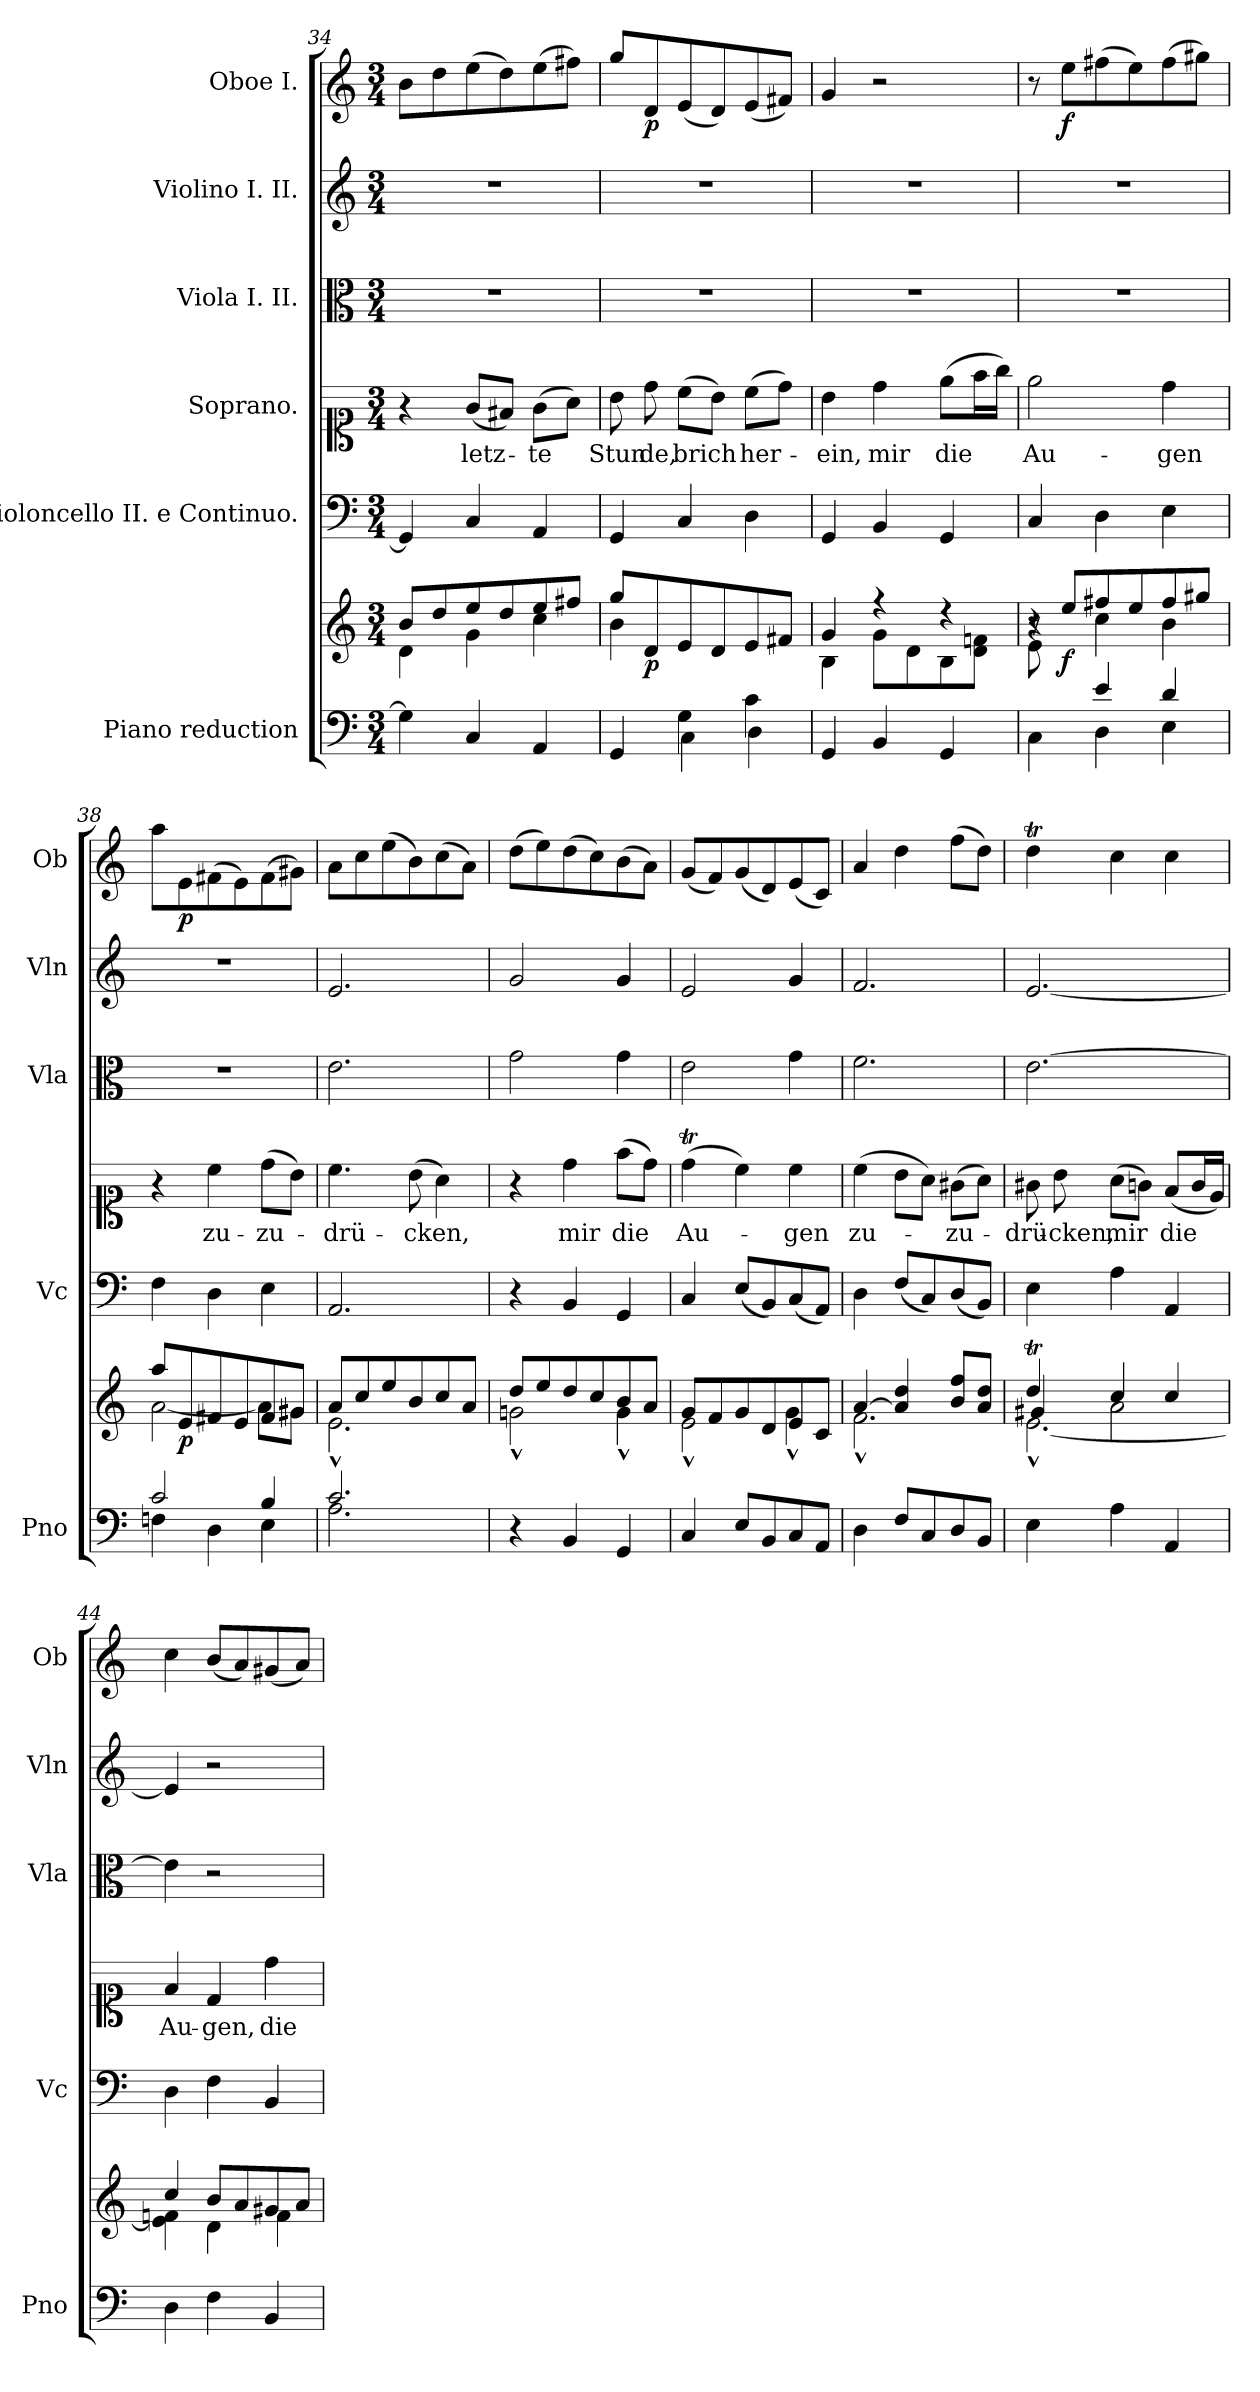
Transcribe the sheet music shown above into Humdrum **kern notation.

**kern	**kern	**dynam	**kern	**kern	**text	**kern	**kern	**kern	**dynam
*part6	*part6	*part6	*part5	*part4	*part4	*part3	*part2	*part1	*part1
*staff7	*staff6	*staff6/7	*staff5	*staff4	*staff4	*staff3	*staff2	*staff1	*staff1
*I"Piano reduction	*	*	*I"Violoncello II.  e Continuo.	*I"Soprano.	*	*I"Viola I. II.	*I"Violino I. II.	*I"Oboe I.	*
*I'Pno	*	*	*I'Vc	*	*	*I'Vla	*I'Vln	*I'Ob	*
*clefF4	*clefG2	*	*clefF4	*clefC1	*	*clefC3	*clefG2	*clefG2	*
*k[]	*k[]	*	*k[]	*k[]	*	*k[]	*k[]	*k[]	*
*M3/4	*M3/4	*	*M3/4	*M3/4	*	*M3/4	*M3/4	*M3/4	*
=34	=34	=34	=34	=34	=34	=34	=34	=34	=34
*	*^	*	*	*	*	*	*	*	*
4G\]	8b/L	4d\	.	4GG/]	4r	.	2.r	2.r	8b\L	.
.	8dd/	.	.	.	.	.	.	.	8dd\	.
!	!	!	!	!	!	!LO:LY:b	!	!	!	!
4C/	8ee/	4g\	.	4C/	(8g/L	letz-	.	.	(8ee\	.
.	8dd/	.	.	.	8f#X/J)	.	.	.	8dd\)	.
!	!	!	!	!	!	!LO:LY:b	!	!	!	!
4AA/	8ee/	4cc\	.	4AA/	(8g\L	te	.	.	(8ee\	.
.	8ff#X/J	.	.	.	8a\J)	.	.	.	8ff#X\J)	.
=35	=35	=35	=35	=35	=35	=35	=35	=35	=35	=35
*^	*	*	*	*	*	*	*	*	*	*
!	!	!	!	!	!	!	!LO:LY:b	!	!	!	!
4ryy	4GG/	8gg/L	4b\	.	4GG/	8b\	Stun-	2.r	2.r	8gg/L	.
!	!	!	!	!LO:DY:b	!	!	!LO:LY:b	!	!	!	!LO:DY:b
.	.	8d/	.	p	.	8dd\	-de,	.	.	8d/	p
!	!	!	!	!	!	!	!LO:LY:b	!	!	!	!
4G\	4C\	8e/	2ryy	.	4C/	(8cc\L	brich	.	.	(8e/	.
.	.	8d/	.	.	.	8b\J)	.	.	.	8d/)	.
!	!	!	!	!	!	!	!LO:LY:b	!	!	!	!
4c\	4D\	8e/	.	.	4D\	(8cc\L	her-	.	.	(8e/	.
.	.	8f#X/J	.	.	.	8dd\J)	.	.	.	8f#X/J)	.
*v	*v	*	*	*	*	*	*	*	*	*	*
=36	=36	=36	=36	=36	=36	=36	=36	=36	=36	=36
!	!	!	!	!	!	!LO:LY:b	!	!	!	!
4GG/	4g/	4B\	.	4GG/	4b\	ein,	2.r	2.r	4g/	.
!	!	!	!	!	!	!LO:LY:b	!	!	!	!
4BB/	4r	8g\L	.	4BB/	4dd\	mir	.	.	2r	.
.	.	8d\	.	.	.	.	.	.	.	.
!	!	!	!	!	!	!LO:LY:b	!	!	!	!
4GG/	4r	8B\	.	4GG/	(8ee\L	die	.	.	.	.
.	.	8d\ 8fn\J	.	.	16ff\L	.	.	.	.	.
.	.	.	.	.	16gg\JJ)	.	.	.	.	.
=37	=37	=37	=37	=37	=37	=37	=37	=37	=37	=37
*^	*	*^	*	*	*	*	*	*	*	*
!	!	!	!	!	!	!	!	!LO:LY:b	!	!	!	!
8ryy	4C\	8r	4r	8e\L	.	4C/	2ee\	Au-	2.r	2.r	8r	.
!	!	!	!	!	!LO:DY:b	!	!	!	!	!	!	!LO:DY:b
8G/J	.	8ee/L	.	2ryy	f	.	.	.	.	.	8ee\L	f
4e/	4D\	8ff#X/	4cc\	.	.	4D\	.	.	.	.	(8ff#X\	.
.	.	8ee/	.	.	.	.	.	.	.	.	8ee\)	.
!	!	!	!	!	!	!	!	!LO:LY:b	!	!	!	!
4d/	4E\	8ff#/	4b\	.	.	4E\	4dd\	-gen	.	.	(8ff#\	.
.	.	8gg#X/J	.	8ryy	.	.	.	.	.	.	8gg#X\J)	.
*	*	*	*v	*v	*	*	*	*	*	*	*	*
=38	=38	=38	=38	=38	=38	=38	=38	=38	=38	=38	=38
2c/	4Fn\	8aa/L	[>2a\	.	4F\	4r	.	2.r	2.r	8aa\L	.
!	!	!	!	!LO:DY:b	!	!	!	!	!	!	!LO:DY:b
.	.	8e/	.	p	.	.	.	.	.	8e\	p
!	!	!	!	!	!	!	!LO:LY:b	!	!	!	!
.	4D\	8f#X/	.	.	4D\	4cc\	zu-	.	.	(8f#X\	.
.	.	8e/	.	.	.	.	.	.	.	8e\)	.
!	!	!	!	!	!	!	!LO:LY:b	!	!	!	!
4B/	4E\	8f#/	8a\L]	.	4E\	(8dd\L	-zu-	.	.	(8f#\	.
.	.	8g#X/J	8g#\J	.	.	8b\J)	.	.	.	8g#X\J)	.
=39	=39	=39	=39	=39	=39	=39	=39	=39	=39	=39	=39
!	!	!	!	!	!	!	!LO:LY:b	!	!	!	!
2.c/	2.A\	8a/L	2.e^^\	.	2.AA/	4.cc\	drü-	2.e\	2.e/	8a\L	.
.	.	8cc/	.	.	.	.	.	.	.	8cc\	.
.	.	8ee/	.	.	.	.	.	.	.	(8ee\	.
!	!	!	!	!	!	!	!LO:LY:b	!	!	!	!
.	.	8b/	.	.	.	(8b\	-cken,	.	.	8b\)	.
.	.	8cc/	.	.	.	4a\)	.	.	.	(8cc\	.
.	.	8a/J	.	.	.	.	.	.	.	8a\J)	.
*v	*v	*	*	*	*	*	*	*	*	*	*
!!LO:LB:g=z
=40	=40	=40	=40	=40	=40	=40	=40	=40	=40	=40
4r	8dd/L	2gn^^\	.	4r	4r	.	2g\	2g/	(8dd\L	.
.	8ee/	.	.	.	.	.	.	.	8ee\)	.
!	!	!	!	!	!	!LO:LY:b	!	!	!	!
4BB/	8dd/	.	.	4BB/	4dd\	mir	.	.	(8dd\	.
.	8cc/	.	.	.	.	.	.	.	8cc\)	.
!	!	!	!	!	!	!LO:LY:b	!	!	!	!
4GG/	8b/	4g^^\	.	4GG/	(8ff\L	die	4g\	4g/	(8b\	.
.	8a/J	.	.	.	8dd\J)	.	.	.	8a\J)	.
=41	=41	=41	=41	=41	=41	=41	=41	=41	=41	=41
!	!	!	!	!	!	!LO:LY:b	!	!	!	!
4C/	8g/L	2e^^\	.	4C/	(4ddT\	Au-	2e\	2e/	(8g/L	.
.	8f/	.	.	.	.	.	.	.	8f/)	.
8E/L	8g/	.	.	(8E/L	4cc\)	.	.	.	(8g/	.
8BB/	8d/	.	.	8BB/)	.	.	.	.	8d/)	.
!	!	!	!	!	!	!LO:LY:b	!	!	!	!
8C/	8e/	4g^^\	.	(8C/	4cc\	gen	4g\	4g/	(8e/	.
8AA/J	8c/J	.	.	8AA/J)	.	.	.	.	8c/J)	.
=42	=42	=42	=42	=42	=42	=42	=42	=42	=42	=42
!	!	!	!	!	!	!LO:LY:b	!	!	!	!
4D\	[4a/	2.f^^\	.	4D\	(4cc\	zu-	2.f\	2.f/	4a/	.
8F/L	4a/] 4dd/	.	.	(8F/L	8b\L	.	.	.	4dd\	.
8C/	.	.	.	8C/)	8a\J)	.	.	.	.	.
!	!	!	!	!	!	!LO:LY:b	!	!	!	!
8D/	8b/ 8ff/L	.	.	(8D/	(8g#X\L	zu-	.	.	(8ff\L	.
8BB/J	8a/ 8dd/J	.	.	8BB/J)	8a\J)	.	.	.	8dd\J)	.
=43	=43	=43	=43	=43	=43	=43	=43	=43	=43	=43
*	*	*^	*	*	*	*	*	*	*	*
!	!	!	!	!	!	!	!LO:LY:b	!	!	!	!
4E\	4ddT/	[2.e^^\	4g#X/	.	4E\	8g#X\	drü-	[2.e\	[2.e/	4ddT\	.
!	!	!	!	!	!	!	!LO:LY:b	!	!	!	!
.	.	.	.	.	.	8b\	-cken,	.	.	.	.
!	!	!	!	!	!	!	!LO:LY:b	!	!	!	!
4A\	4cc/	.	2a\	.	4A\	(8a\L	mir	.	.	4cc\	.
.	.	.	.	.	.	8gn\J)	.	.	.	.	.
!	!	!	!	!	!	!	!LO:LY:b	!	!	!	!
4AA/	4cc/	.	.	.	4AA/	(8f/L	die	.	.	4cc\	.
.	.	.	.	.	.	16g/L	.	.	.	.	.
.	.	.	.	.	.	16e/JJ)	.	.	.	.	.
*	*	*v	*v	*	*	*	*	*	*	*	*
=44	=44	=44	=44	=44	=44	=44	=44	=44	=44	=44
!	!	!	!	!	!	!LO:LY:b	!	!	!	!
4D\	4cc/	4e\] 4fn\	.	4D\	4f/	Au-	4e\]	4e/]	4cc\	.
!	!	!	!	!	!	!LO:LY:b	!	!	!	!
4F\	8b/L	4d\	.	4F\	4d/	-gen,	2r	2r	(8b/L	.
.	8a/	.	.	.	.	.	.	.	8a/)	.
!	!	!	!	!	!	!LO:LY:b	!	!	!	!
4BB/	8g#X/	4f\	.	4BB/	4dd\	die	.	.	(8g#X/	.
.	8a/J	.	.	.	.	.	.	.	8a/J)	.
*	*v	*v	*	*	*	*	*	*	*	*
=	=	=	=	=	=	=	=	=	=
*-	*-	*-	*-	*-	*-	*-	*-	*-	*-
